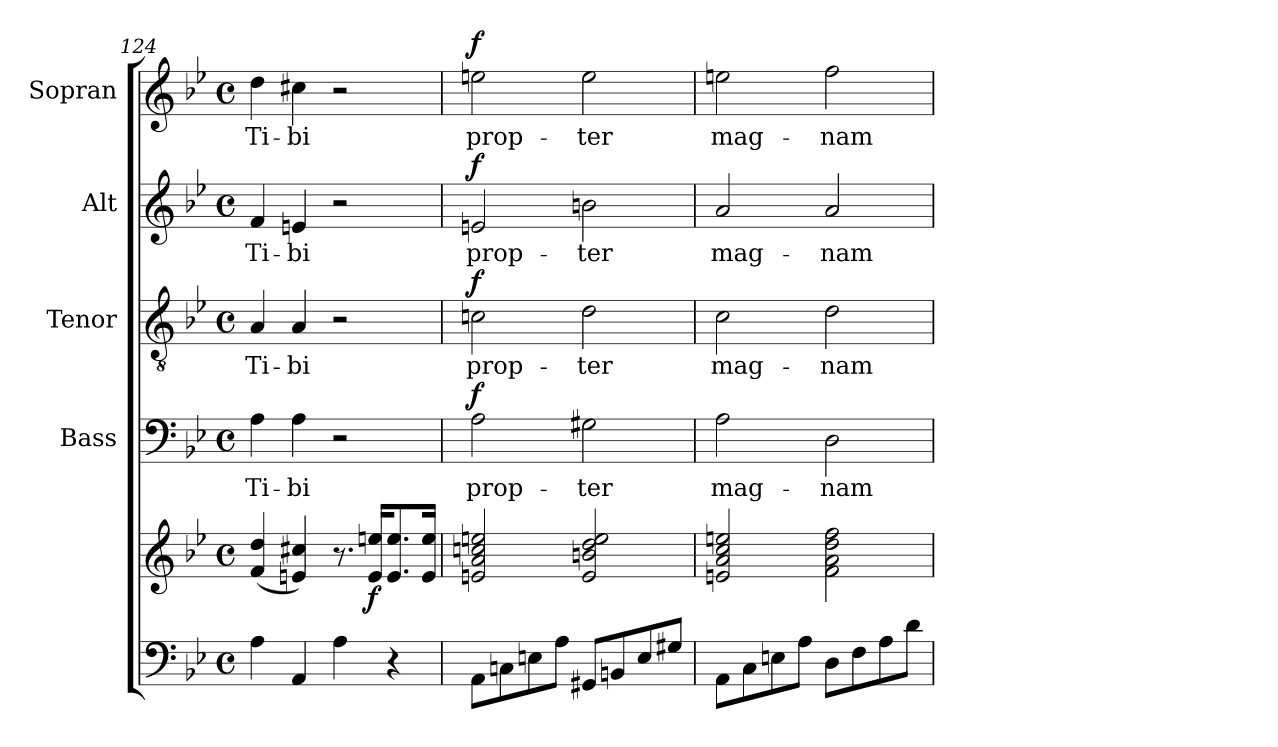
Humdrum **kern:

**kern	**kern	**dynam	**kern	**text	**dynam	**kern	**text	**dynam	**kern	**text	**dynam	**kern	**text	**dynam
*part5	*part5	*part5	*part4	*part4	*part4	*part3	*part3	*part3	*part2	*part2	*part2	*part1	*part1	*part1
*staff6	*staff5	*staff5/6	*staff4	*staff4	*staff4	*staff3	*staff3	*staff3	*staff2	*staff2	*staff2	*staff1	*staff1	*staff1
*	*	*	*I"Bass	*	*	*I"Tenor	*	*	*I"Alt	*	*	*I"Sopran	*	*
*	*	*	*I'B.	*	*	*I'T.	*	*	*I'A.	*	*	*I'S.	*	*
*clefF4	*clefG2	*	*clefF4	*	*	*clefGv2	*	*	*clefG2	*	*	*clefG2	*	*
*k[b-e-]	*k[b-e-]	*	*k[b-e-]	*	*	*k[b-e-]	*	*	*k[b-e-]	*	*	*k[b-e-]	*	*
*B-:	*B-:	*	*B-:	*	*	*B-:	*	*	*B-:	*	*	*B-:	*	*
*M4/4	*M4/4	*	*M4/4	*	*	*M4/4	*	*	*M4/4	*	*	*M4/4	*	*
*met(c)	*met(c)	*	*met(c)	*	*	*met(c)	*	*	*met(c)	*	*	*met(c)	*	*
=124	=124	=124	=124	=124	=124	=124	=124	=124	=124	=124	=124	=124	=124	=124
!	!	!	!	!LO:LY:b	!	!	!LO:LY:b	!	!	!LO:LY:b	!	!	!LO:LY:b	!
4A\	(<4f/ 4dd/	.	4A\	Ti-	.	4A/	Ti-	.	4f/	Ti-	.	4dd\	Ti-	.
!	!	!	!	!LO:LY:b	!	!	!LO:LY:b	!	!	!LO:LY:b	!	!	!LO:LY:b	!
4AA/	4en/ 4cc#X/)	.	4A\	-bi	.	4A/	-bi	.	4en/	-bi	.	4cc#X\	-bi	.
4A\	8.r	.	2r	.	.	2r	.	.	2r	.	.	2r	.	.
!	!	!LO:DY:b	!	!	!	!	!	!	!	!	!	!	!	!
.	16e/ 16een/KL	f	.	.	.	.	.	.	.	.	.	.	.	.
4r	8.e/ 8.ee/	.	.	.	.	.	.	.	.	.	.	.	.	.
.	16e/ 16ee/Jk	.	.	.	.	.	.	.	.	.	.	.	.	.
=125	=125	=125	=125	=125	=125	=125	=125	=125	=125	=125	=125	=125	=125	=125
!	!	!	!	!LO:LY:b	!LO:DY:a	!	!LO:LY:b	!LO:DY:a	!	!LO:LY:b	!LO:DY:a	!	!LO:LY:b	!LO:DY:a
8AA\L	2en/ 2a/ 2ccn/ 2een/	.	2A\	prop-	f	2cn\	prop-	f	2en/	prop-	f	2een\	prop-	f
8Cn\	.	.	.	.	.	.	.	.	.	.	.	.	.	.
8En\	.	.	.	.	.	.	.	.	.	.	.	.	.	.
8A\J	.	.	.	.	.	.	.	.	.	.	.	.	.	.
!	!	!	!	!LO:LY:b	!	!	!LO:LY:b	!	!	!LO:LY:b	!	!	!LO:LY:b	!
8GG#X/L	2e/ 2bn/ 2dd/ 2ee/	.	2G#X\	-ter	.	2d\	-ter	.	2bn\	-ter	.	2ee\	-ter	.
8BBn/	.	.	.	.	.	.	.	.	.	.	.	.	.	.
8E/	.	.	.	.	.	.	.	.	.	.	.	.	.	.
8G#X/J	.	.	.	.	.	.	.	.	.	.	.	.	.	.
!!LO:LB:g=z
=126	=126	=126	=126	=126	=126	=126	=126	=126	=126	=126	=126	=126	=126	=126
!	!	!	!	!LO:LY:b	!	!	!LO:LY:b	!	!	!LO:LY:b	!	!	!LO:LY:b	!
8AA\L	2en/ 2a/ 2cc/ 2een/	.	2A\	mag-	.	2c\	mag-	.	2a/	mag-	.	2een\	mag-	.
8C\	.	.	.	.	.	.	.	.	.	.	.	.	.	.
8En\	.	.	.	.	.	.	.	.	.	.	.	.	.	.
8A\J	.	.	.	.	.	.	.	.	.	.	.	.	.	.
!	!	!	!	!LO:LY:b	!	!	!LO:LY:b	!	!	!LO:LY:b	!	!	!LO:LY:b	!
8D\L	2f\ 2a\ 2dd\ 2ff\	.	2D\	-nam	.	2d\	-nam	.	2a/	-nam	.	2ff\	-nam	.
8F\	.	.	.	.	.	.	.	.	.	.	.	.	.	.
8A\	.	.	.	.	.	.	.	.	.	.	.	.	.	.
8d\J	.	.	.	.	.	.	.	.	.	.	.	.	.	.
=	=	=	=	=	=	=	=	=	=	=	=	=	=	=
*-	*-	*-	*-	*-	*-	*-	*-	*-	*-	*-	*-	*-	*-	*-
